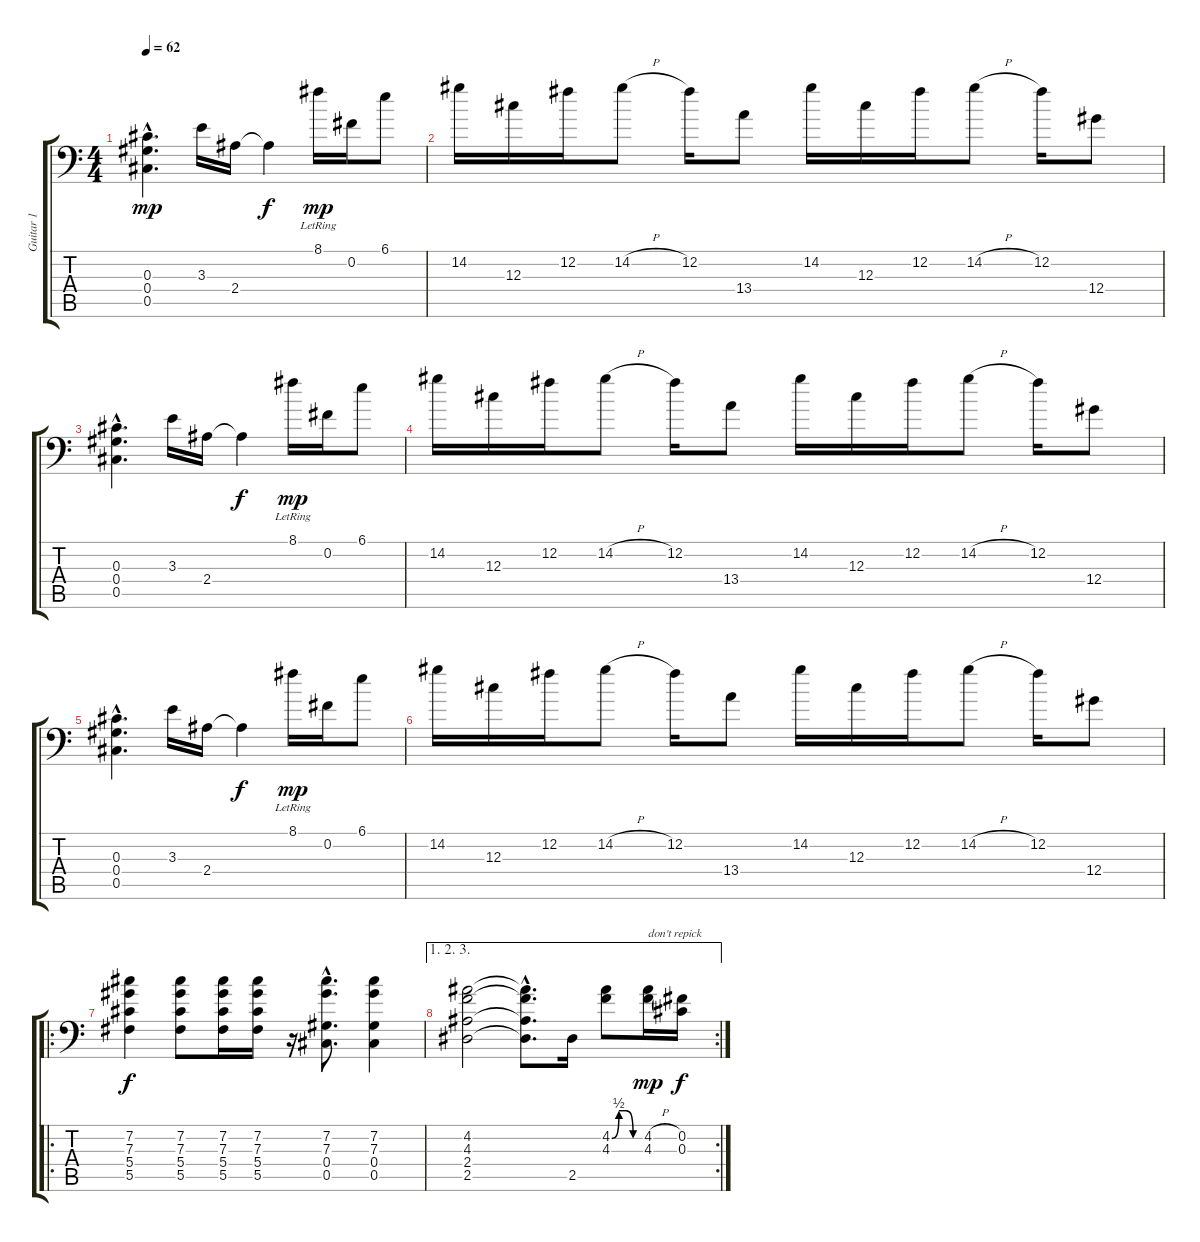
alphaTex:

\track ("Guitar 1" "Guitar 1") {instrument overdrivenguitar}
\staff {score tabs}
\tuning (Bb3 Gb3 Db3 Ab2 Db2 Ab1) {hide}
\ts (4 4)
\tempo 62
\clef f4
\ks c
(0.3{hac} 0.4{hac} 0.5{hac}).4{d dy mp} 3.3.16 2.4.16 2.4{t}.4{dy f} 8.1{lr}.16{dy mp} 0.2.16 6.1.8 |
14.2.16 12.3.16 12.2.16 14.2{h}.8 12.2.16 13.4.8 14.2.16 12.3.16 12.2.16 14.2{h}.8 12.2.16 12.4.8 |
(0.3{hac} 0.4{hac} 0.5{hac}).4{d} 3.3.16 2.4.16 2.4{t}.4{dy f} 8.1{lr}.16{dy mp} 0.2.16 6.1.8 |
14.2.16 12.3.16 12.2.16 14.2{h}.8 12.2.16 13.4.8 14.2.16 12.3.16 12.2.16 14.2{h}.8 12.2.16 12.4.8 |
(0.3{hac} 0.4{hac} 0.5{hac}).4{d} 3.3.16 2.4.16 2.4{t}.4{dy f} 8.1{lr}.16{dy mp} 0.2.16 6.1.8 |
14.2.16 12.3.16 12.2.16 14.2{h}.8 12.2.16 13.4.8 14.2.16 12.3.16 12.2.16 14.2{h}.8 12.2.16 12.4.8 |
\ro
(7.2 7.3 5.4 5.5).4{dy f} (7.2 7.3 5.4 5.5).8 (7.2 7.3 5.4 5.5).16 (7.2 7.3 5.4 5.5).16 r.16 (7.2{hac} 7.3{hac} 0.4{hac} 0.5{hac}).8{d} (7.2 7.3 0.4 0.5).4 |
\ae (1 2 3)
\rc 2
(4.2 4.3 2.4 2.5).2 (4.2{hac t} 4.3{hac t} 2.4{hac t} 2.5{hac t}).8{d} 2.5.16 (4.2{be (custom 0 0 15 2 30 2 45 0 60 0)} 4.3).8 (4.2{h} 4.3{h}).16{txt "don't repick" dy mp} (0.2 0.3).16{dy f}
